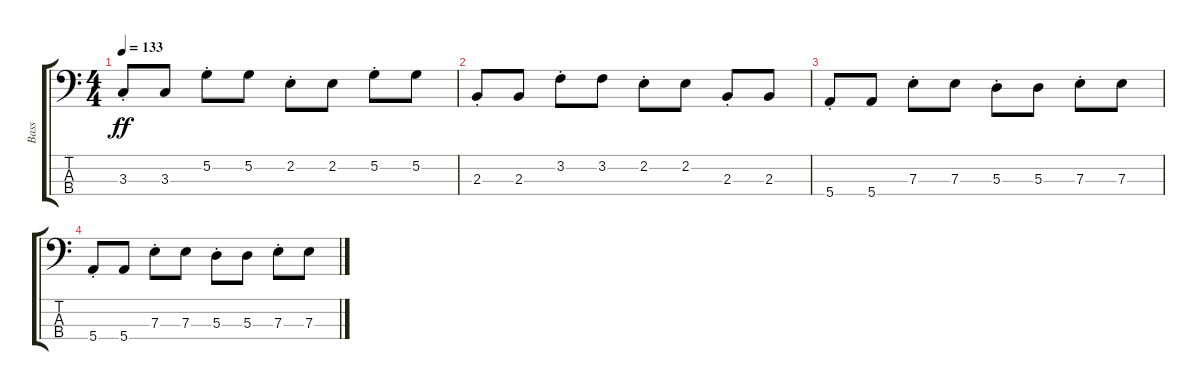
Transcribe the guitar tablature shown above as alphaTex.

\track ("Bass" "Bass") {instrument electricbassfinger}
\staff {score tabs}
\tuning (G2 D2 A1 E1) {hide}
\ts (4 4)
\tempo 133
\clef f4
\ks c
3.3{st}.8{dy ff} 3.3.8 5.2{st}.8 5.2.8 2.2{st}.8 2.2.8 5.2{st}.8 5.2.8 |
2.3{st}.8 2.3.8 3.2{st}.8 3.2.8 2.2{st}.8 2.2.8 2.3{st}.8 2.3.8 |
5.4{st}.8 5.4.8 7.3{st}.8 7.3.8 5.3{st}.8 5.3.8 7.3{st}.8 7.3.8 |
5.4{st}.8 5.4.8 7.3{st}.8 7.3.8 5.3{st}.8 5.3.8 7.3{st}.8 7.3.8
